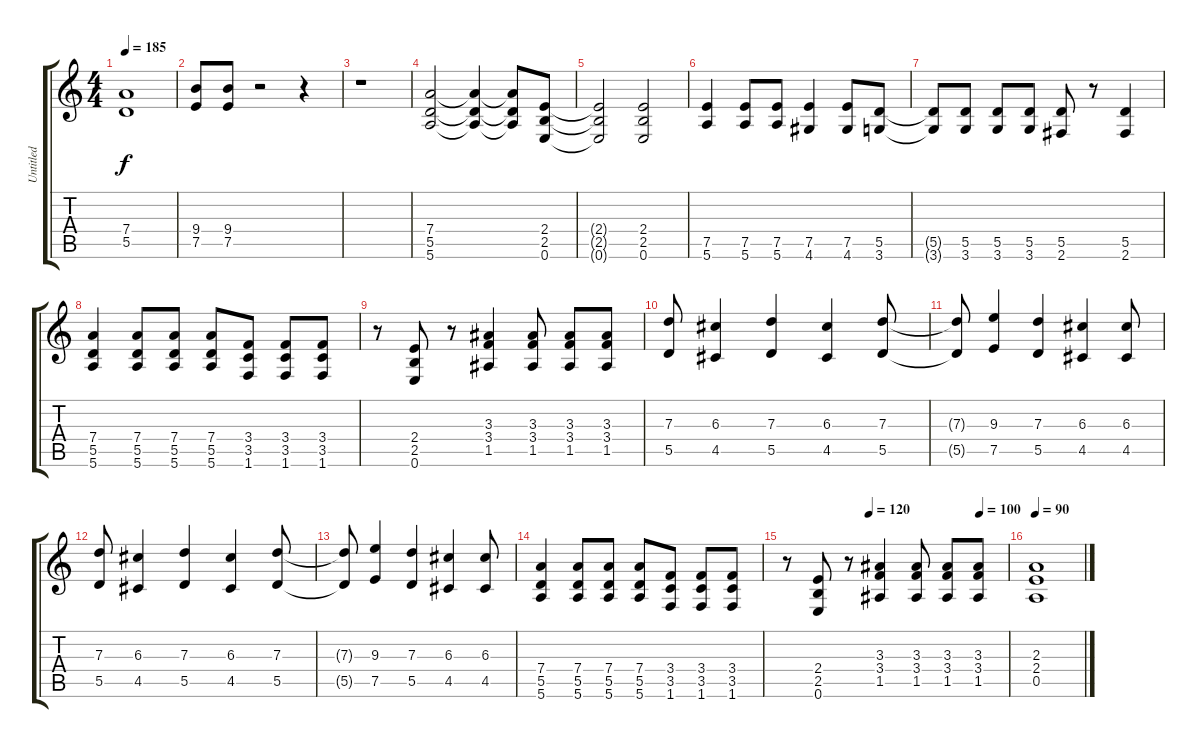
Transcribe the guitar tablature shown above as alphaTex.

\track ("Untitled" "Untitled") {instrument distortionguitar}
\staff {score tabs}
\tuning (E4 B3 G3 D3 A2 E2) {hide}
\ts (4 4)
\tempo 185
\clef g2
\ks c
(7.4 5.5).1{dy f} |
(9.4 7.5).8 (9.4 7.5).8 r.2 r.4 |
r.1 |
(7.4 5.5 5.6).2 (7.4{t} 5.5{t} 5.6{t}).4 (7.4{t} 5.5{t} 5.6{t}).8 (2.4 2.5 0.6).8 |
(2.4{t} 2.5{t} 0.6{t}).2 (2.4 2.5 0.6).2 |
(7.5 5.6).4 (7.5 5.6).8 (7.5 5.6).8 (7.5 4.6).4 (7.5 4.6).8 (5.5 3.6).8 |
(5.5{t} 3.6{t}).8 (5.5 3.6).8 (5.5 3.6).8 (5.5 3.6).8 (5.5 2.6).8 r.8 (5.5 2.6).4 |
(7.4 5.5 5.6).4 (7.4 5.5 5.6).8 (7.4 5.5 5.6).8 (7.4 5.5 5.6).8 (3.4 3.5 1.6).8 (3.4 3.5 1.6).8 (3.4 3.5 1.6).8 |
r.8 (2.4 2.5 0.6).8 r.8 (3.3 3.4 1.5).4 (3.3 3.4 1.5).8 (3.3 3.4 1.5).8 (3.3 3.4 1.5).8 |
(7.3 5.5).8 (6.3 4.5).4 (7.3 5.5).4 (6.3 4.5).4 (7.3 5.5).8 |
(7.3{t} 5.5{t}).8 (9.3 7.5).4 (7.3 5.5).4 (6.3 4.5).4 (6.3 4.5).8 |
(7.3 5.5).8 (6.3 4.5).4 (7.3 5.5).4 (6.3 4.5).4 (7.3 5.5).8 |
(7.3{t} 5.5{t}).8 (9.3 7.5).4 (7.3 5.5).4 (6.3 4.5).4 (6.3 4.5).8 |
(7.4 5.5 5.6).4 (7.4 5.5 5.6).8 (7.4 5.5 5.6).8 (7.4 5.5 5.6).8 (3.4 3.5 1.6).8 (3.4 3.5 1.6).8 (3.4 3.5 1.6).8 |
\tempo (120 0.375)
\tempo (100 0.875)
r.8 (2.4 2.5 0.6).8 r.8 (3.3 3.4 1.5).4 (3.3 3.4 1.5).8 (3.3 3.4 1.5).8 (3.3 3.4 1.5).8 |
\tempo 90
(2.3 2.4 0.5).1
